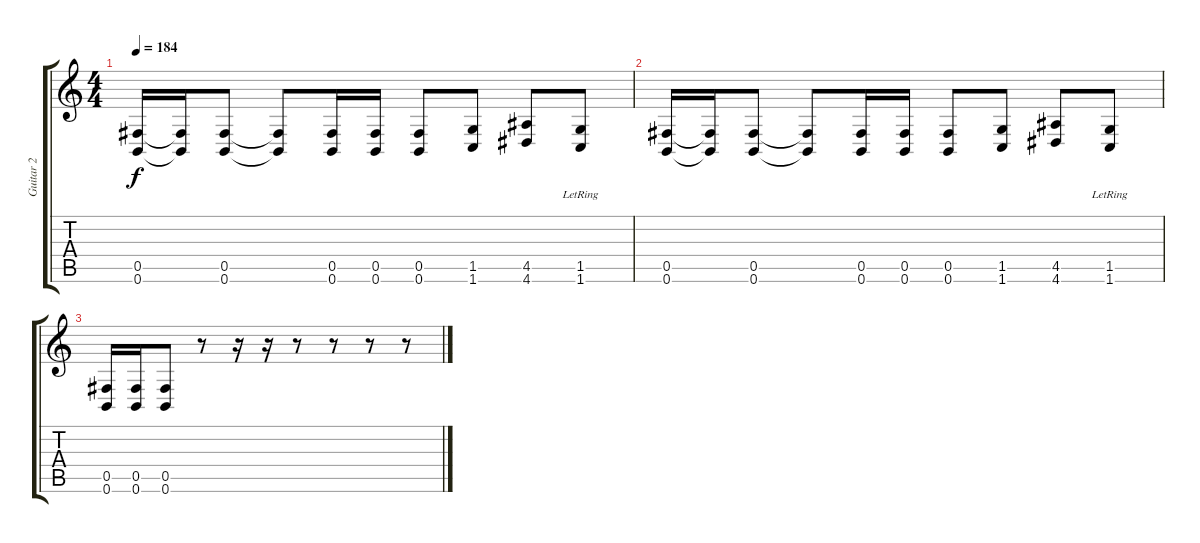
\track ("Guitar 2" "Guitar 2") {instrument distortionguitar}
\staff {score tabs}
\tuning (Db4 Ab3 E3 B2 Gb2 B1) {hide}
\ts (4 4)
\tempo 184
\clef g2
\ks c
(0.5 0.6).16{dy f} (0.5{t} 0.6{t}).16 (0.5 0.6).8 (0.5{t} 0.6{t}).8 (0.5 0.6).16 (0.5 0.6).16 (0.5 0.6).8 (1.5 1.6).8 (4.5 4.6).8 (1.5{lr} 1.6).8 |
(0.5 0.6).16 (0.5{t} 0.6{t}).16 (0.5 0.6).8 (0.5{t} 0.6{t}).8 (0.5 0.6).16 (0.5 0.6).16 (0.5 0.6).8 (1.5 1.6).8 (4.5 4.6).8 (1.5{lr} 1.6).8 |
(0.5 0.6).16 (0.5 0.6).16 (0.5 0.6).8 r.8 r.16 r.16 r.8 r.8 r.8 r.8
